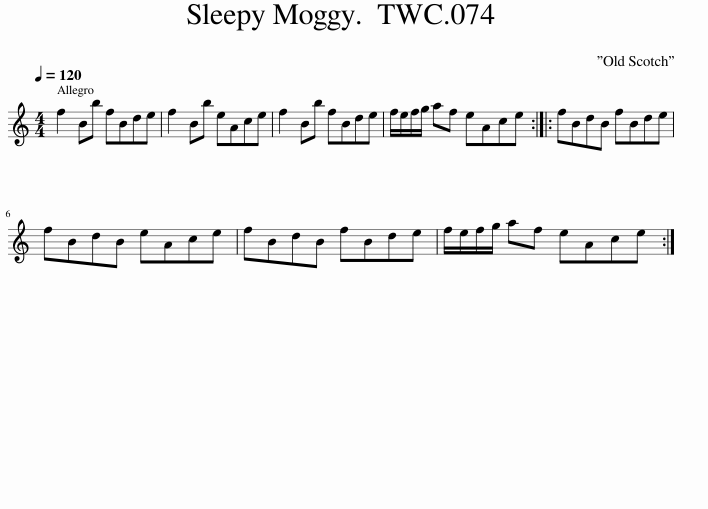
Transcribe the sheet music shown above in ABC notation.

X:1
L:1/8
Q:1/4=120
M:4/4
I:linebreak $
K:C
V:1 treble
V:1
 f2 Bb fBde | f2 Bb eAce | f2 Bb fBde | f/e/f/g/ af eAce :: fBdB fBde |$ %5
 fBdB eAce | fBdB fBde | f/e/f/g/ af eAce :| %8
